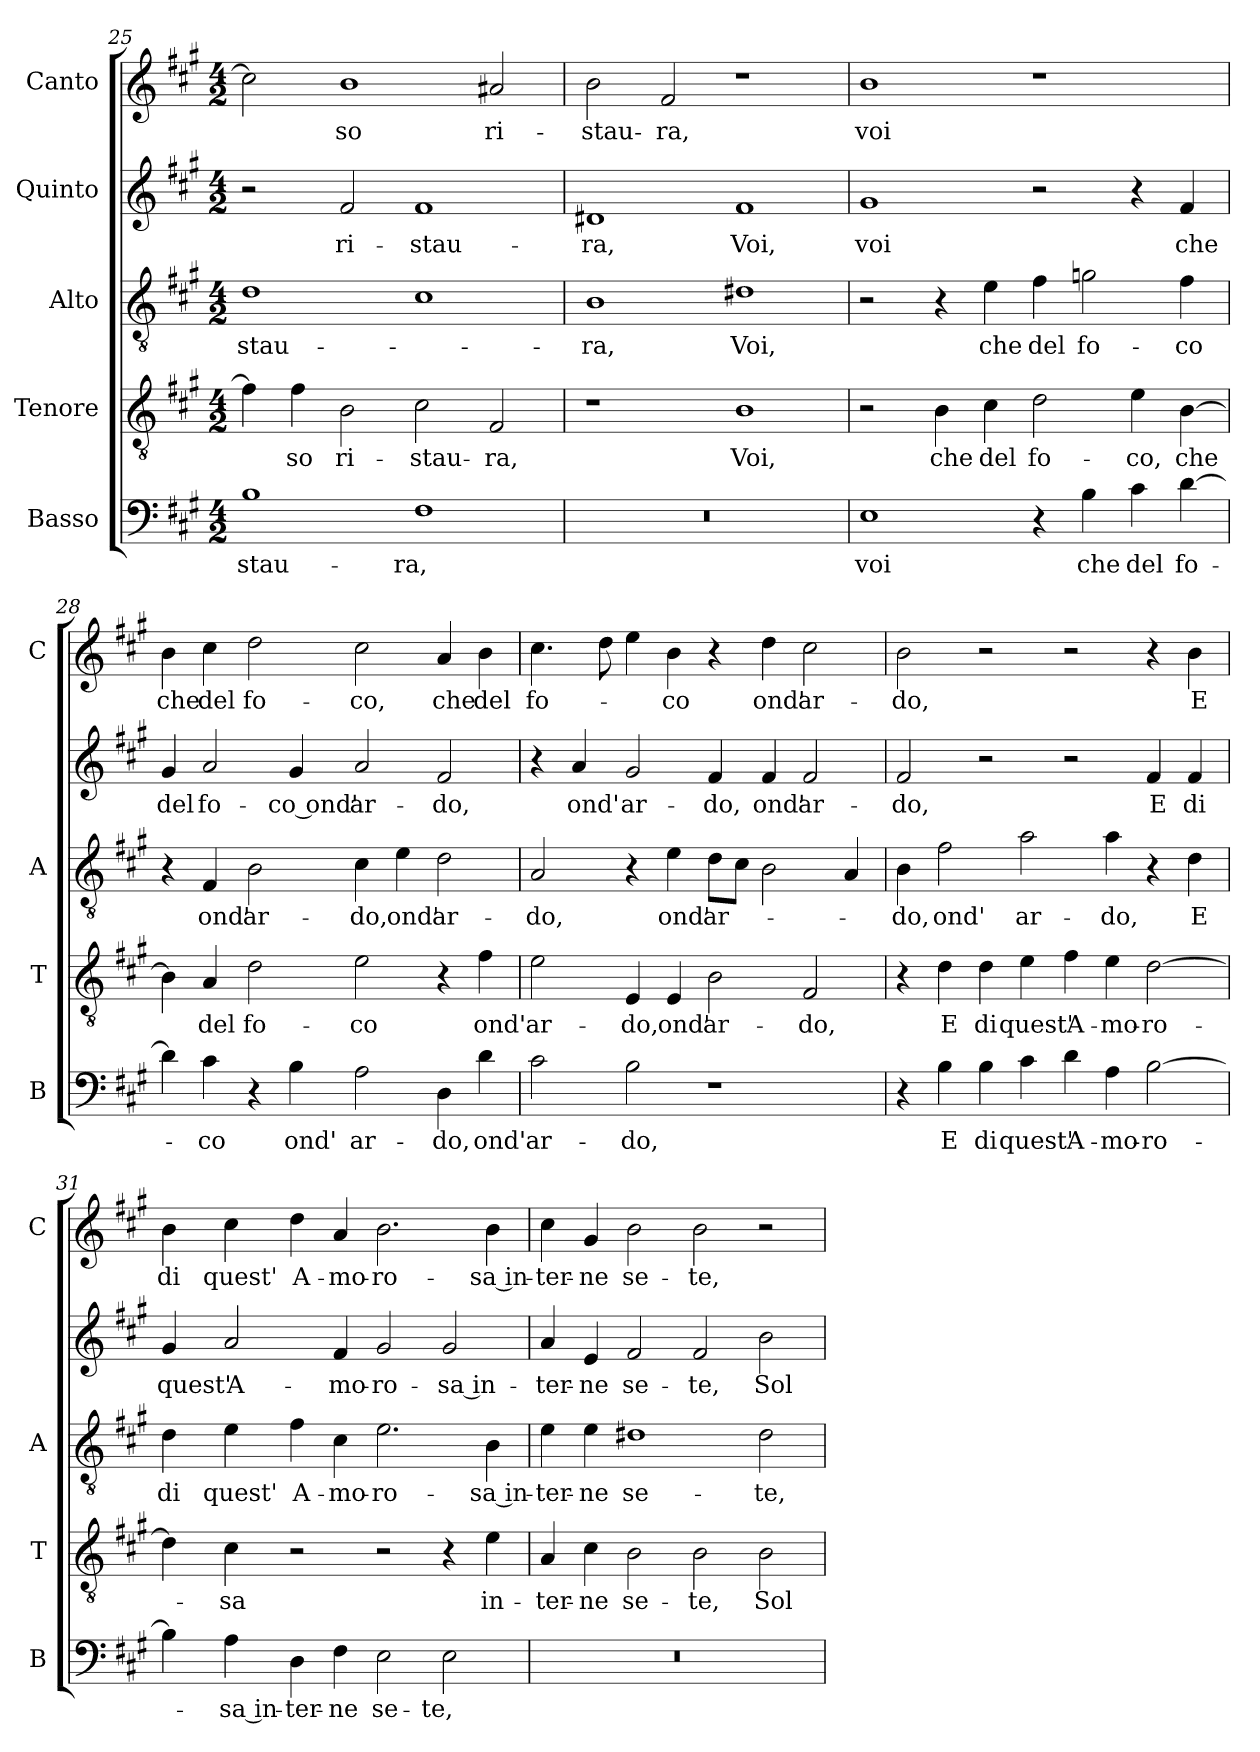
**kern	**text	**kern	**text	**kern	**text	**kern	**text	**kern	**text
*part5	*part5	*part4	*part4	*part3	*part3	*part2	*part2	*part1	*part1
*staff5	*staff5	*staff4	*staff4	*staff3	*staff3	*staff2	*staff2	*staff1	*staff1
*I"Basso	*	*I"Tenore	*	*I"Alto	*	*I"Quinto	*	*I"Canto	*
*I'B	*	*I'T	*	*I'A	*	*	*	*I'C	*
*clefF4	*	*clefGv2	*	*clefGv2	*	*clefG2	*	*clefG2	*
*k[f#c#g#]	*	*k[f#c#g#]	*	*k[f#c#g#]	*	*k[f#c#g#]	*	*k[f#c#g#]	*
*A:	*	*A:	*	*A:	*	*A:	*	*A:	*
*M4/2	*	*M4/2	*	*M4/2	*	*M4/2	*	*M4/2	*
=25	=25	=25	=25	=25	=25	=25	=25	=25	=25
!	!LO:LY:b	!	!	!	!LO:LY:b	!	!	!	!
1B	-stau-	4f#\]	.	1d	-stau-	2r	.	2cc#\]	.
!	!	!	!LO:LY:b	!	!	!	!	!	!
.	.	4f#\	-so	.	.	.	.	.	.
!	!	!	!LO:LY:b	!	!	!	!LO:LY:b	!	!LO:LY:b
.	.	2B\	ri-	.	.	2f#/	ri-	1b	-so
!	!LO:LY:b	!	!LO:LY:b	!	!	!	!LO:LY:b	!	!
1F#	-ra,	2c#\	-stau-	1c#	.	1f#	-stau-	.	.
!	!	!	!LO:LY:b	!	!	!	!	!	!LO:LY:b
.	.	2F#/	-ra,	.	.	.	.	2a#X/	ri-
!!LO:LB:g=z
=26	=26	=26	=26	=26	=26	=26	=26	=26	=26
!	!	!	!	!	!LO:LY:b	!	!LO:LY:b	!	!LO:LY:b
0r	.	1r	.	1B	-ra,	1d#X	-ra,	2b\	-stau-
!	!	!	!	!	!	!	!	!	!LO:LY:b
.	.	.	.	.	.	.	.	2f#/	-ra,
!	!	!	!LO:LY:b	!	!LO:LY:b	!	!LO:LY:b	!	!
.	.	1B	Voi,	1d#X	Voi,	1f#	Voi,	1r	.
=27	=27	=27	=27	=27	=27	=27	=27	=27	=27
!	!LO:LY:b	!	!	!	!	!	!LO:LY:b	!	!LO:LY:b
1E	voi	2r	.	2r	.	1g#i	voi	1b	voi
!	!	!	!LO:LY:b	!	!	!	!	!	!
.	.	4B\	che	4r	.	.	.	.	.
!	!	!	!LO:LY:b	!	!LO:LY:b	!	!	!	!
.	.	4c#\	del	4e\	che	.	.	.	.
!	!	!	!LO:LY:b	!	!LO:LY:b	!	!	!	!
4r	.	2d\	fo-	4f#\	del	2r	.	1r	.
!	!LO:LY:b	!	!	!	!LO:LY:b	!	!	!	!
4B\	che	.	.	2gn\	fo-	.	.	.	.
!	!LO:LY:b	!	!LO:LY:b	!	!	!	!	!	!
4c#\	del	4e\	-co,	.	.	4r	.	.	.
!	!LO:LY:b	!	!LO:LY:b	!	!LO:LY:b	!	!LO:LY:b	!	!
[4d\	fo-	[4B\	che	4f#\	-co	4f#/	che	.	.
=28	=28	=28	=28	=28	=28	=28	=28	=28	=28
!	!	!	!	!	!	!	!LO:LY:b	!	!LO:LY:b
4d\]	.	4B\]	.	4r	.	4g#/	del	4b\	che
!	!LO:LY:b	!	!LO:LY:b	!	!LO:LY:b	!	!LO:LY:b	!	!LO:LY:b
4c#\	-co	4A/	del	4F#/	ond'	2a/	fo-	4cc#\	del
!	!	!	!LO:LY:b	!	!LO:LY:b	!	!	!	!LO:LY:b
4r	.	2d\	fo-	2B\	ar-	.	.	2dd\	fo-
!	!LO:LY:b	!	!	!	!	!	!LO:LY:b	!	!
4B\	ond'	.	.	.	.	4g#/	-co ond'	.	.
!	!LO:LY:b	!	!LO:LY:b	!	!LO:LY:b	!	!LO:LY:b	!	!LO:LY:b
2A\	ar-	2e\	-co	4c#\	-do,	2a/	ar-	2cc#\	-co,
!	!	!	!	!	!LO:LY:b	!	!	!	!
.	.	.	.	4e\	ond'	.	.	.	.
!	!LO:LY:b	!	!	!	!LO:LY:b	!	!LO:LY:b	!	!LO:LY:b
4D\	-do,	4r	.	2d\	ar-	2f#/	-do,	4a/	che
!	!LO:LY:b	!	!LO:LY:b	!	!	!	!	!	!LO:LY:b
4d\	ond'	4f#\	ond'	.	.	.	.	4b\	del
=29	=29	=29	=29	=29	=29	=29	=29	=29	=29
!	!LO:LY:b	!	!LO:LY:b	!	!LO:LY:b	!	!	!	!LO:LY:b
2c#\	ar-	2e\	ar-	2A/	-do,	4r	.	4.cc#\	fo-
!	!	!	!	!	!	!	!LO:LY:b	!	!
.	.	.	.	.	.	4a/	ond'	.	.
.	.	.	.	.	.	.	.	8dd\	.
!	!LO:LY:b	!	!LO:LY:b	!	!	!	!LO:LY:b	!	!
2B\	-do,	4E/	-do,	4r	.	2g#/	ar-	4ee\	.
!	!	!	!LO:LY:b	!	!LO:LY:b	!	!	!	!LO:LY:b
.	.	4E/	ond'	4e\	ond'	.	.	4b\	-co
!	!	!	!LO:LY:b	!	!LO:LY:b	!	!LO:LY:b	!	!
1r	.	2B\	ar-	8d\L	ar-	4f#/	-do,	4r	.
.	.	.	.	8c#\J	.	.	.	.	.
!	!	!	!	!	!	!	!LO:LY:b	!	!LO:LY:b
.	.	.	.	2B\	.	4f#/	ond'	4dd\	ond'
!	!	!	!LO:LY:b	!	!	!	!LO:LY:b	!	!LO:LY:b
.	.	2F#/	-do,	.	.	2f#/	ar-	2cc#\	ar-
.	.	.	.	4A/	.	.	.	.	.
!!LO:LB:g=z
=30	=30	=30	=30	=30	=30	=30	=30	=30	=30
!	!	!	!	!	!LO:LY:b	!	!LO:LY:b	!	!LO:LY:b
4r	.	4r	.	4B\	-do,	2f#/	-do,	2b\	-do,
!	!LO:LY:b	!	!LO:LY:b	!	!LO:LY:b	!	!	!	!
4B\	E	4d\	E	2f#\	ond'	.	.	.	.
!	!LO:LY:b	!	!LO:LY:b	!	!	!	!	!	!
4B\	di	4d\	di	.	.	2r	.	2r	.
!	!LO:LY:b	!	!LO:LY:b	!	!LO:LY:b	!	!	!	!
4c#\	quest'	4e\	quest'	2a\	ar-	.	.	.	.
!	!LO:LY:b	!	!LO:LY:b	!	!	!	!	!	!
4d\	A-	4f#\	A-	.	.	2r	.	2r	.
!	!LO:LY:b	!	!LO:LY:b	!	!LO:LY:b	!	!	!	!
4A\	-mo-	4e\	-mo-	4a\	-do,	.	.	.	.
!	!LO:LY:b	!	!LO:LY:b	!	!	!	!LO:LY:b	!	!
[2B\	-ro-	[2d\	-ro-	4r	.	4f#/	E	4r	.
!	!	!	!	!	!LO:LY:b	!	!LO:LY:b	!	!LO:LY:b
.	.	.	.	4d\	E	4f#/	di	4b\	E
=31	=31	=31	=31	=31	=31	=31	=31	=31	=31
!	!	!	!	!	!LO:LY:b	!	!LO:LY:b	!	!LO:LY:b
4B\]	.	4d\]	.	4d\	di	4g#/	quest'	4b\	di
!	!LO:LY:b	!	!LO:LY:b	!	!LO:LY:b	!	!LO:LY:b	!	!LO:LY:b
4A\	-sa in-	4c#\	-sa	4e\	quest'	2a/	A-	4cc#\	quest'
!	!LO:LY:b	!	!	!	!LO:LY:b	!	!	!	!LO:LY:b
4D\	-ter-	2r	.	4f#\	A-	.	.	4dd\	A-
!	!LO:LY:b	!	!	!	!LO:LY:b	!	!LO:LY:b	!	!LO:LY:b
4F#\	-ne	.	.	4c#\	-mo-	4f#/	-mo-	4a/	-mo-
!	!LO:LY:b	!	!	!	!LO:LY:b	!	!LO:LY:b	!	!LO:LY:b
2E\	se-	2r	.	2.e\	-ro-	2g#/	-ro-	2.b\	-ro-
!	!LO:LY:b	!	!	!	!	!	!LO:LY:b	!	!
2E\	-te,	4r	.	.	.	2g#/	-sa in-	.	.
!	!	!	!LO:LY:b	!	!LO:LY:b	!	!	!	!LO:LY:b
.	.	4e\	in-	4B\	-sa in-	.	.	4b\	-sa in-
=32	=32	=32	=32	=32	=32	=32	=32	=32	=32
!	!	!	!LO:LY:b	!	!LO:LY:b	!	!LO:LY:b	!	!LO:LY:b
0r	.	4A/	-ter-	4e\	-ter-	4a/	-ter-	4cc#\	-ter-
!	!	!	!LO:LY:b	!	!LO:LY:b	!	!LO:LY:b	!	!LO:LY:b
.	.	4c#\	-ne	4e\	-ne	4e/	-ne	4g#/	-ne
!	!	!	!LO:LY:b	!	!LO:LY:b	!	!LO:LY:b	!	!LO:LY:b
.	.	2B\	se-	1d#X	se-	2f#/	se-	2b\	se-
!	!	!	!LO:LY:b	!	!	!	!LO:LY:b	!	!LO:LY:b
.	.	2B\	-te,	.	.	2f#/	-te,	2b\	-te,
!	!	!	!LO:LY:b	!	!LO:LY:b	!	!LO:LY:b	!	!
.	.	2B\	Sol	2d#\	-te,	2b\	Sol	2r	.
=	=	=	=	=	=	=	=	=	=
*-	*-	*-	*-	*-	*-	*-	*-	*-	*-
